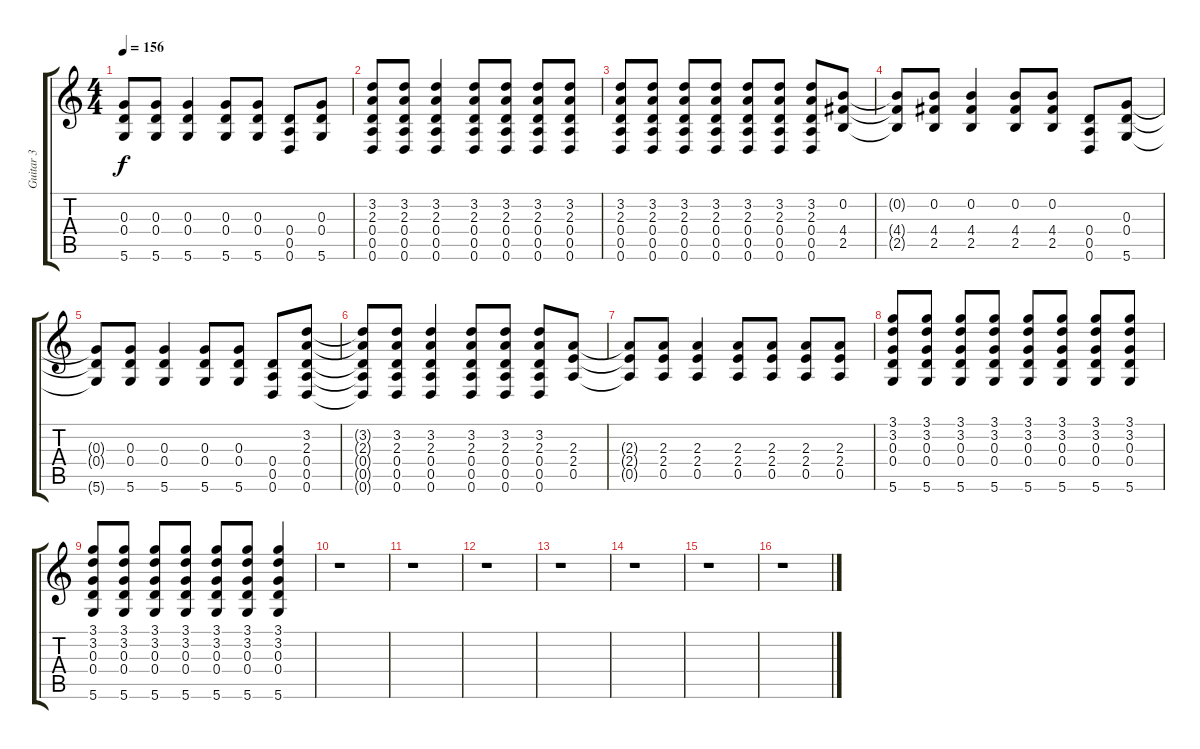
\track ("Guitar 3" "Guitar 3") {instrument distortionguitar}
\staff {score tabs}
\tuning (E4 B3 G3 D3 A2 D2) {hide}
\ts (4 4)
\tempo 156
\clef g2
\ks c
(0.3{t} 0.4{t} 5.6{t}).8{dy f} (0.3 0.4 5.6).8 (0.3 0.4 5.6).4 (0.3 0.4 5.6).8 (0.3 0.4 5.6).8 (0.4 0.5 0.6).8 (0.3 0.4 5.6).8 |
(3.2 2.3 0.4 0.5 0.6).8 (3.2 2.3 0.4 0.5 0.6).8 (3.2 2.3 0.4 0.5 0.6).4 (3.2 2.3 0.4 0.5 0.6).8 (3.2 2.3 0.4 0.5 0.6).8 (3.2 2.3 0.4 0.5 0.6).8 (3.2 2.3 0.4 0.5 0.6).8 |
(3.2 2.3 0.4 0.5 0.6).8 (3.2 2.3 0.4 0.5 0.6).8 (3.2 2.3 0.4 0.5 0.6).8 (3.2 2.3 0.4 0.5 0.6).8 (3.2 2.3 0.4 0.5 0.6).8 (3.2 2.3 0.4 0.5 0.6).8 (3.2 2.3 0.4 0.5 0.6).8 (0.2 4.4 2.5).8 |
(0.2{t} 4.4{t} 2.5{t}).8 (0.2 4.4 2.5).8 (0.2 4.4 2.5).4 (0.2 4.4 2.5).8 (0.2 4.4 2.5).8 (0.4 0.5 0.6).8 (0.3 0.4 5.6).8 |
(0.3{t} 0.4{t} 5.6{t}).8 (0.3 0.4 5.6).8 (0.3 0.4 5.6).4 (0.3 0.4 5.6).8 (0.3 0.4 5.6).8 (0.4 0.5 0.6).8 (3.2 2.3 0.4 0.5 0.6).8 |
(3.2{t} 2.3{t} 0.4{t} 0.5{t} 0.6{t}).8 (3.2 2.3 0.4 0.5 0.6).8 (3.2 2.3 0.4 0.5 0.6).4 (3.2 2.3 0.4 0.5 0.6).8 (3.2 2.3 0.4 0.5 0.6).8 (3.2 2.3 0.4 0.5 0.6).8 (2.3 2.4 0.5).8 |
(2.3{t} 2.4{t} 0.5{t}).8 (2.3 2.4 0.5).8 (2.3 2.4 0.5).4 (2.3 2.4 0.5).8 (2.3 2.4 0.5).8 (2.3 2.4 0.5).8 (2.3 2.4 0.5).8 |
(3.1 3.2 0.3 0.4 5.6).8 (3.1 3.2 0.3 0.4 5.6).8 (3.1 3.2 0.3 0.4 5.6).8 (3.1 3.2 0.3 0.4 5.6).8 (3.1 3.2 0.3 0.4 5.6).8 (3.1 3.2 0.3 0.4 5.6).8 (3.1 3.2 0.3 0.4 5.6).8 (3.1 3.2 0.3 0.4 5.6).8 |
(3.1 3.2 0.3 0.4 5.6).8 (3.1 3.2 0.3 0.4 5.6).8 (3.1 3.2 0.3 0.4 5.6).8 (3.1 3.2 0.3 0.4 5.6).8 (3.1 3.2 0.3 0.4 5.6).8 (3.1 3.2 0.3 0.4 5.6).8 (3.1 3.2 0.3 0.4 5.6).4 |
r.1 |
r.1 |
r.1 |
r.1 |
r.1 |
r.1 |
r.1
